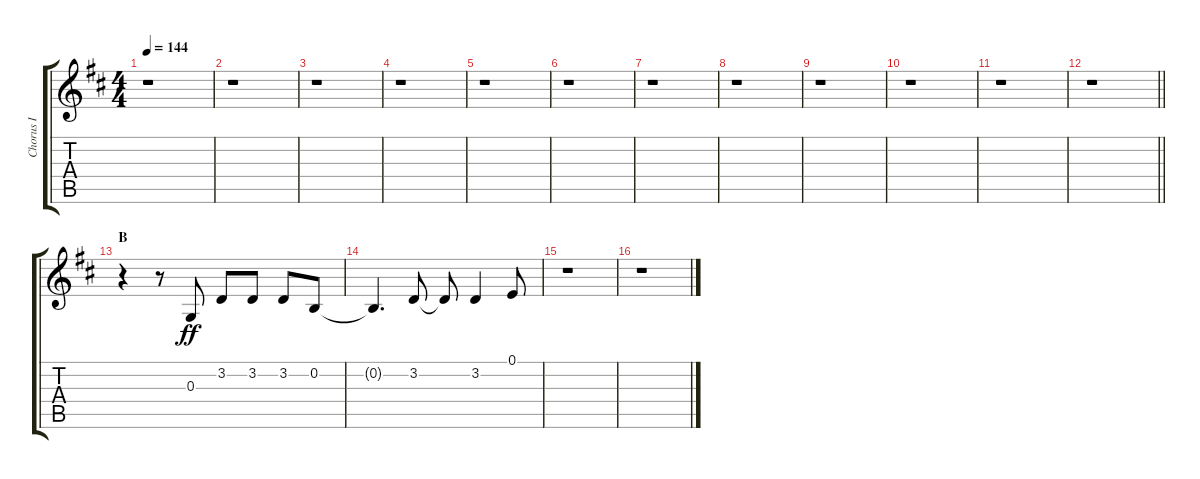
\track ("Chorus I" "Chorus I") {instrument voiceoohs}
\staff {score tabs}
\tuning (E4 B3 G3 D3 A2 E2) {hide}
\ts (4 4)
\tempo 144
\clef g2
\ks d
r.1{dy ff} |
r.1 |
r.1 |
r.1 |
r.1 |
r.1 |
r.1 |
r.1 |
r.1 |
r.1 |
r.1 |
\barLineRight lightlight
r.1 |
\section ("" "B")
r.4 r.8 0.3.8 3.2.8 3.2.8 3.2.8 0.2.8 |
0.2{t}.4{d} 3.2.8 3.2{t}.8 3.2.4 0.1.8 |
r.1 |
r.1
